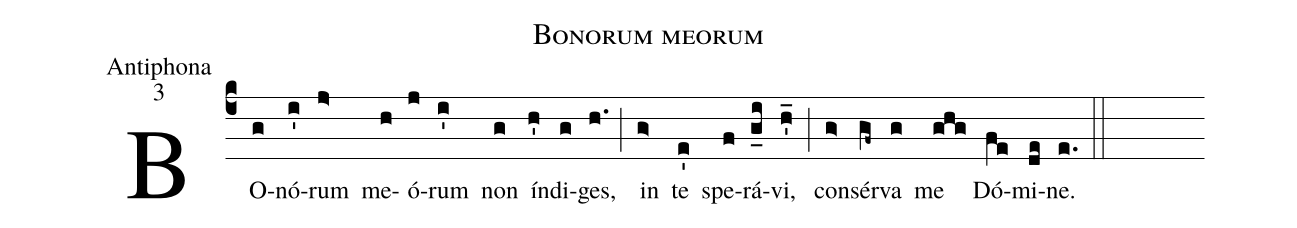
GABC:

name:Bonorum meorum;
office-part:Antiphona;
mode:3;
%%
(c4)BO(g)nó(i')rum(j>) me(h)ó(j)rum(i') non(g) ín(h')di(g)ges,(h.) (;)in(g>) te(e') spe(f)rá(g_i)vi,(h'_) (;)con(g>)sér(gf~)va(g) me(ghg) Dó(fe)mi(de)ne.(e.) (::)
